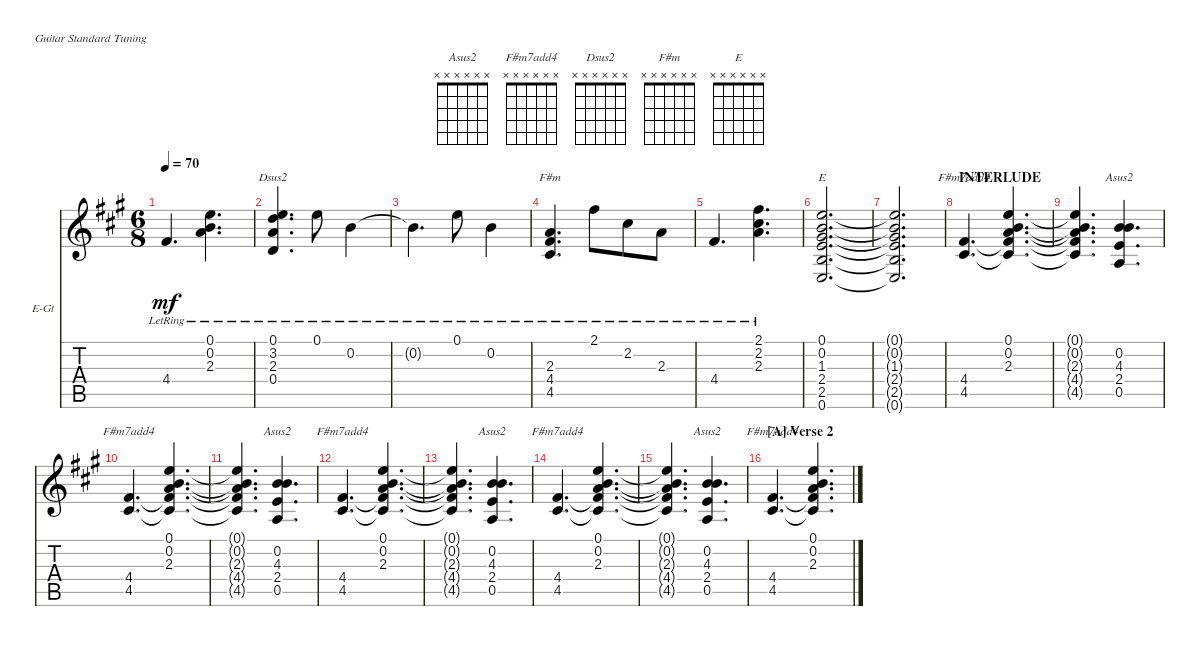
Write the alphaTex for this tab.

\defaultSystemsLayout 4
\bracketExtendMode nobrackets
\firstSystemTrackNameOrientation horizontal
\otherSystemsTrackNameOrientation horizontal
\track ("Rhythm guitar " "E-Gt") {instrument electricguitarjazz}
\staff {score tabs}
\tuning (E4 B3 G3 D3 A2 E2)
\chord ("Asus2" x x x x x x)
\chord ("F#m7add4" x x x x x x)
\chord ("Dsus2" x x x x x x)
\chord ("F#m" x x x x x x)
\chord ("E" x x x x x x)
\ts (6 8)
\tempo 70
\clef g2
\ks a
4.4{lr}.4{d dy mf} (0.1{lr} 0.2 2.3).4{d} |
(0.4{lr} 2.3{lr} 3.2{lr} 0.1{lr}).4{d ch "Dsus2"} 0.1{lr}.8 0.2{lr}.4 |
0.2{lr t}.4{d} 0.1{lr}.8 0.2{lr}.4 |
(4.5{lr} 4.4{lr} 2.3{lr}).4{d ch "F#m"} 2.1{lr}.8 2.2{lr}.8 2.3{lr}.8 |
4.4{lr}.4{d} (2.1{lr} 2.2 2.3).4{d} |
(0.6 2.5 2.4 1.3 0.2 0.1).2{d ch "E"} |
(0.1{t} 0.2{t} 1.3{t} 2.4{t} 2.5{t} 0.6{t}).2{d} |
\section ("" "INTERLUDE")
(4.5 4.4).4{d ch "F#m7add4"} (2.3 0.2 0.1 4.5{t} 4.4{t}).4{d} |
(2.3{t} 0.2{t} 0.1{t} 4.5{t} 4.4{t}).4{d} (4.3 0.5 2.4 0.2).4{d ch "Asus2"} |
(4.5 4.4).4{d ch "F#m7add4"} (2.3 0.2 0.1 4.5{t} 4.4{t}).4{d} |
(2.3{t} 0.2{t} 0.1{t} 4.5{t} 4.4{t}).4{d} (4.3 0.5 2.4 0.2).4{d ch "Asus2"} |
(4.5 4.4).4{d ch "F#m7add4"} (2.3 0.2 0.1 4.5{t} 4.4{t}).4{d} |
(2.3{t} 0.2{t} 0.1{t} 4.5{t} 4.4{t}).4{d} (4.3 0.5 2.4 0.2).4{d ch "Asus2"} |
(4.5 4.4).4{d ch "F#m7add4"} (2.3 0.2 0.1 4.5{t} 4.4{t}).4{d} |
(2.3{t} 0.2{t} 0.1{t} 4.5{t} 4.4{t}).4{d} (4.3 0.5 2.4 0.2).4{d ch "Asus2"} |
\section ("A" "Verse 2")
(4.5 4.4).4{d ch "F#m7add4"} (2.3 0.2 0.1 4.5{t} 4.4{t}).4{d}
